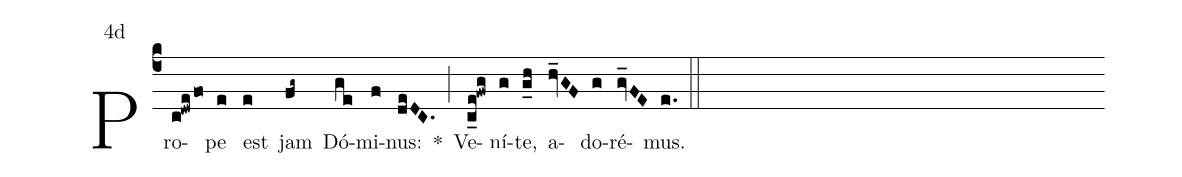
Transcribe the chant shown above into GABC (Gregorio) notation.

mode:4d;
%%
(c4) Pro(c!dwe/fo)pe(e) est(e) jam(fg~) Dó(ge)mi(f)nus:(deDC.) <sp>*</sp>(;) Ve(c_e!fwg)ní(g)te,(g_h) a(hv_GF)do(g)ré(gv_FE)mus.(e.) (::)
